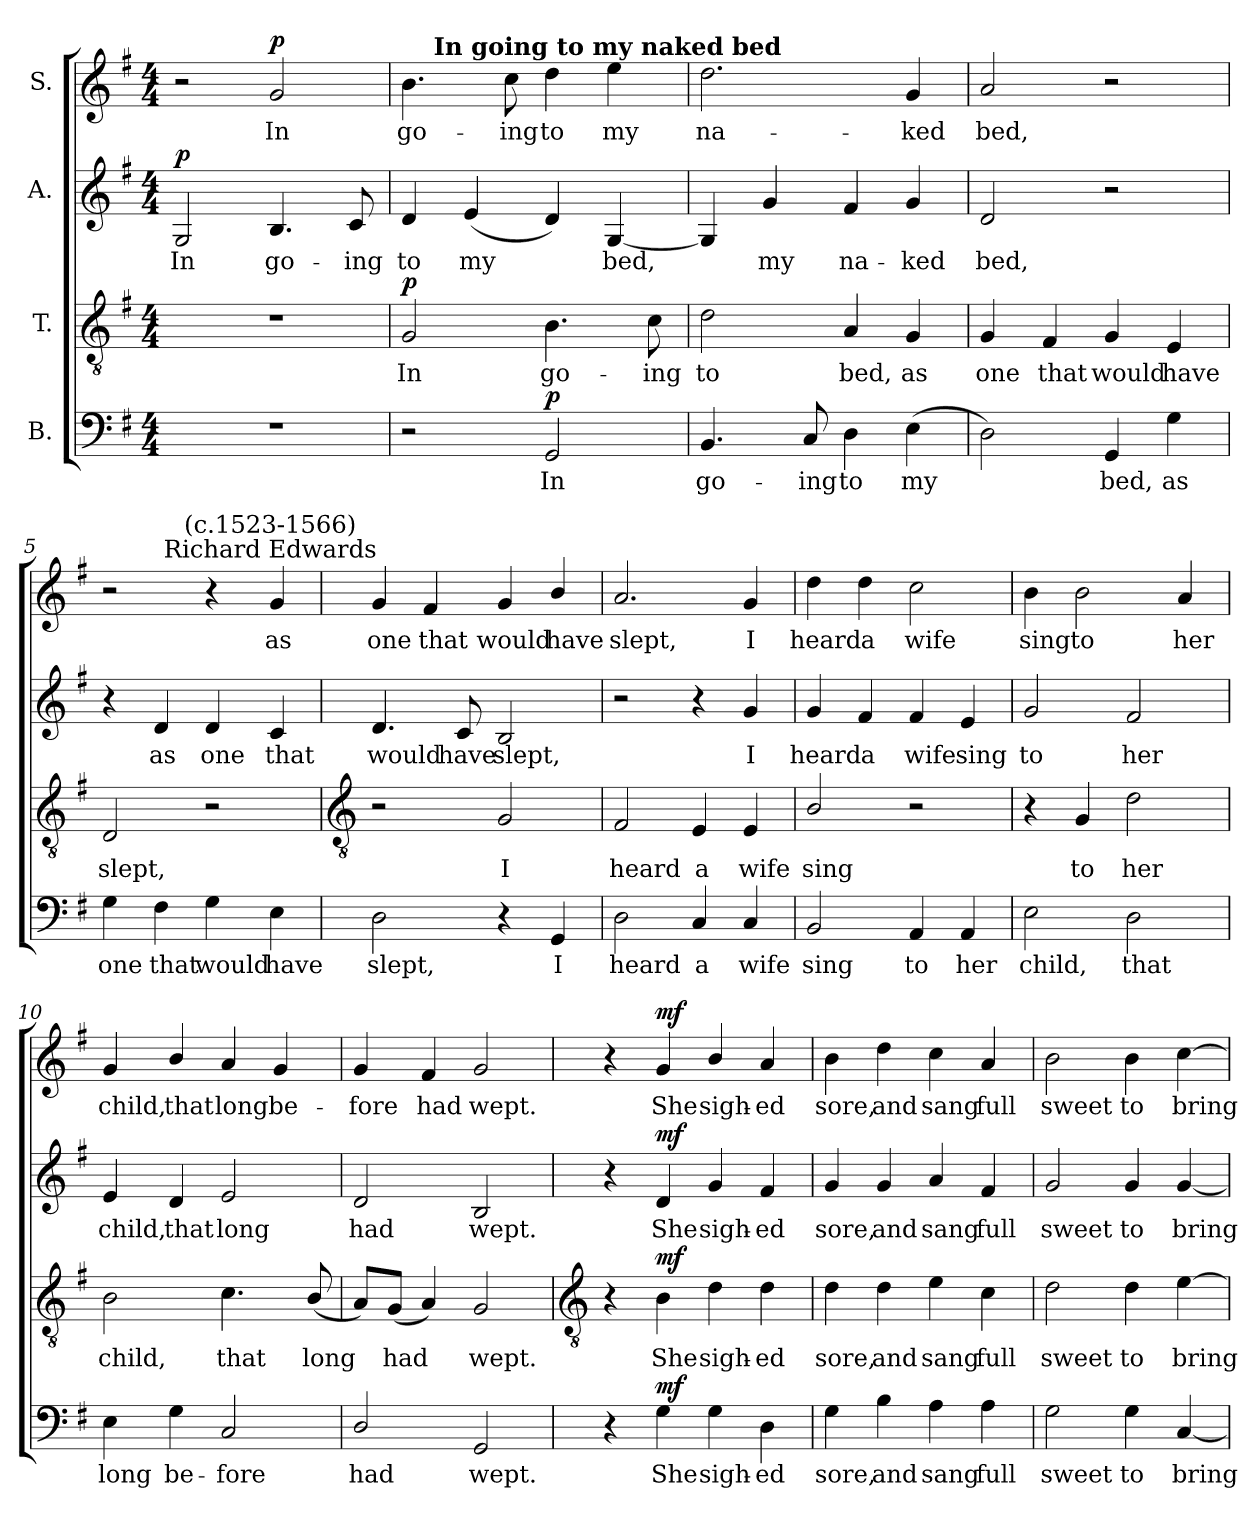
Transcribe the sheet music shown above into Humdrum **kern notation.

**kern	**text	**dynam	**kern	**text	**dynam	**kern	**text	**dynam	**kern	**text	**dynam
*part4	*part4	*part4	*part3	*part3	*part3	*part2	*part2	*part2	*part1	*part1	*part1
*staff4	*staff4	*staff4	*staff3	*staff3	*staff3	*staff2	*staff2	*staff2	*staff1	*staff1	*staff1
*I"B.	*	*	*I"T.	*	*	*I"A.	*	*	*I"S.	*	*
*clefF4	*	*	*clefGv2	*	*	*clefG2	*	*	*clefG2	*	*
*k[f#]	*	*	*k[f#]	*	*	*k[f#]	*	*	*k[f#]	*	*
*G:	*	*	*G:	*	*	*G:	*	*	*G:	*	*
*M4/4	*	*	*M4/4	*	*	*M4/4	*	*	*M4/4	*	*
=1	=1	=1	=1	=1	=1	=1	=1	=1	=1	=1	=1
!	!	!	!	!	!	!	!LO:LY:b	!LO:DY:a	!	!	!
1r	.	.	1r	.	.	2G	In	p	2r	.	.
!	!	!	!	!	!	!	!LO:LY:b	!	!	!LO:LY:b	!LO:DY:a
.	.	.	.	.	.	4.B	go-	.	2g	In	p
!	!	!	!	!	!	!	!LO:LY:b	!	!	!	!
.	.	.	.	.	.	8c	-ing	.	.	.	.
=2	=2	=2	=2	=2	=2	=2	=2	=2	=2	=2	=2
!	!	!	!	!LO:LY:b	!LO:DY:a	!	!LO:LY:b	!	!	!LO:LY:b	!
2r	.	.	2G	In	p	4d	to	.	4.b	go-	.
!	!	!	!	!	!	!	!LO:LY:b	!	!	!	!
.	.	.	.	.	.	(<4e	my	.	.	.	.
!	!	!	!	!	!	!	!	!	!	!LO:LY:b	!
.	.	.	.	.	.	.	.	.	8cc	-ing	.
!	!LO:LY:b	!LO:DY:a	!	!LO:LY:b	!	!	!	!	!	!LO:LY:b	!
2GG	In	p	4.B	go-	.	4d)	.	.	4dd	to	.
!	!	!	!	!	!	!	!	!	!LO:TX:a:B:cj:t=In going to my naked bed	!	!
!	!	!	!	!	!	!	!LO:LY:b	!	!	!LO:LY:b	!
.	.	.	.	.	.	[4G	bed,	.	4ee	my	.
!	!	!	!	!LO:LY:b	!	!	!	!	!	!	!
.	.	.	8c	-ing	.	.	.	.	.	.	.
=3	=3	=3	=3	=3	=3	=3	=3	=3	=3	=3	=3
!	!LO:LY:b	!	!	!LO:LY:b	!	!	!	!	!	!LO:LY:b	!
4.BB	go-	.	2d	to	.	4G]	.	.	2.dd	na-	.
!	!	!	!	!	!	!	!LO:LY:b	!	!	!	!
.	.	.	.	.	.	4g	my	.	.	.	.
!	!LO:LY:b	!	!	!	!	!	!	!	!	!	!
8C	-ing	.	.	.	.	.	.	.	.	.	.
!	!LO:LY:b	!	!	!LO:LY:b	!	!	!LO:LY:b	!	!	!	!
4D	to	.	4A	bed,	.	4f#	na-	.	.	.	.
!	!LO:LY:b	!	!	!LO:LY:b	!	!	!LO:LY:b	!	!	!LO:LY:b	!
(>4E	my	.	4G	as	.	4g	-ked	.	4g	-ked	.
=4	=4	=4	=4	=4	=4	=4	=4	=4	=4	=4	=4
!	!	!	!	!LO:LY:b	!	!	!LO:LY:b	!	!	!LO:LY:b	!
2D)	.	.	4G	one	.	2d	bed,	.	2a	bed,	.
!	!	!	!	!LO:LY:b	!	!	!	!	!	!	!
.	.	.	4F#	that	.	.	.	.	.	.	.
!	!LO:LY:b	!	!	!LO:LY:b	!	!	!	!	!	!	!
4GG	bed,	.	4G	would	.	2r	.	.	2r	.	.
!	!LO:LY:b	!	!	!LO:LY:b	!	!	!	!	!	!	!
4G	as	.	4E	have	.	.	.	.	.	.	.
=5	=5	=5	=5	=5	=5	=5	=5	=5	=5	=5	=5
!	!LO:LY:b	!	!	!LO:LY:b	!	!	!	!	!	!	!
4G	one	.	2D	slept,	.	4r	.	.	2r	.	.
!	!LO:LY:b	!	!	!	!	!	!LO:LY:b	!	!	!	!
4F#	that	.	.	.	.	4d	as	.	.	.	.
!	!LO:LY:b	!	!	!	!	!	!LO:LY:b	!	!	!	!
4G	would	.	2r	.	.	4d	one	.	4r	.	.
!	!	!	!	!	!	!	!	!	!LO:TX:a:cj:t=Richard Edwards	!	!
!	!	!	!	!	!	!	!	!	!LO:TX:a:cj:t=(c.1523-1566)	!	!
!	!LO:LY:b	!	!	!	!	!	!LO:LY:b	!	!	!LO:LY:b	!
4E	have	.	.	.	.	4c	that	.	4g	as	.
!!LO:LB:g=z
=6	=6	=6	=6	=6	=6	=6	=6	=6	=6	=6	=6
*	*	*	*clefGv2	*	*	*	*	*	*	*	*
!	!LO:LY:b	!	!	!	!	!	!LO:LY:b	!	!	!LO:LY:b	!
2D	slept,	.	2r	.	.	4.d	would	.	4g	one	.
!	!	!	!	!	!	!	!	!	!	!LO:LY:b	!
.	.	.	.	.	.	.	.	.	4f#	that	.
!	!	!	!	!	!	!	!LO:LY:b	!	!	!	!
.	.	.	.	.	.	8c	have	.	.	.	.
!	!	!	!	!LO:LY:b	!	!	!LO:LY:b	!	!	!LO:LY:b	!
4r	.	.	2G	I	.	2B	slept,	.	4g	would	.
!	!LO:LY:b	!	!	!	!	!	!	!	!	!LO:LY:b	!
4GG	I	.	.	.	.	.	.	.	4b/	have	.
=7	=7	=7	=7	=7	=7	=7	=7	=7	=7	=7	=7
!	!LO:LY:b	!	!	!LO:LY:b	!	!	!	!	!	!LO:LY:b	!
2D	heard	.	2F#	heard	.	2r	.	.	2.a	slept,	.
!	!LO:LY:b	!	!	!LO:LY:b	!	!	!	!	!	!	!
4C	a	.	4E	a	.	4r	.	.	.	.	.
!	!LO:LY:b	!	!	!LO:LY:b	!	!	!LO:LY:b	!	!	!LO:LY:b	!
4C	wife	.	4E	wife	.	4g	I	.	4g	I	.
=8	=8	=8	=8	=8	=8	=8	=8	=8	=8	=8	=8
!	!LO:LY:b	!	!	!LO:LY:b	!	!	!LO:LY:b	!	!	!LO:LY:b	!
2BB	sing	.	2B/	sing	.	4g	heard	.	4dd	heard	.
!	!	!	!	!	!	!	!LO:LY:b	!	!	!LO:LY:b	!
.	.	.	.	.	.	4f#	a	.	4dd	a	.
!	!LO:LY:b	!	!	!	!	!	!LO:LY:b	!	!	!LO:LY:b	!
4AA	to	.	2r	.	.	4f#	wife	.	2cc	wife	.
!	!LO:LY:b	!	!	!	!	!	!LO:LY:b	!	!	!	!
4AA	her	.	.	.	.	4e	sing	.	.	.	.
=9	=9	=9	=9	=9	=9	=9	=9	=9	=9	=9	=9
!	!LO:LY:b	!	!	!	!	!	!LO:LY:b	!	!	!LO:LY:b	!
2E	child,	.	4r	.	.	2g	to	.	4b	sing	.
!	!	!	!	!LO:LY:b	!	!	!	!	!	!LO:LY:b	!
.	.	.	4G	to	.	.	.	.	2b	to	.
!	!LO:LY:b	!	!	!LO:LY:b	!	!	!LO:LY:b	!	!	!	!
2D	that	.	2d	her	.	2f#	her	.	.	.	.
!	!	!	!	!	!	!	!	!	!	!LO:LY:b	!
.	.	.	.	.	.	.	.	.	4a	her	.
=10	=10	=10	=10	=10	=10	=10	=10	=10	=10	=10	=10
!	!LO:LY:b	!	!	!LO:LY:b	!	!	!LO:LY:b	!	!	!LO:LY:b	!
4E	long	.	2B	child,	.	4e	child,	.	4g	child,	.
!	!LO:LY:b	!	!	!	!	!	!LO:LY:b	!	!	!LO:LY:b	!
4G	be-	.	.	.	.	4d	that	.	4b/	that	.
!	!LO:LY:b	!	!	!LO:LY:b	!	!	!LO:LY:b	!	!	!LO:LY:b	!
2C	-fore	.	4.c	that	.	2e	long	.	4a/	long	.
!	!	!	!	!	!	!	!	!	!	!LO:LY:b	!
.	.	.	.	.	.	.	.	.	4g/	be-	.
!	!	!	!	!LO:LY:b	!	!	!	!	!	!	!
.	.	.	(<8B/	long	.	.	.	.	.	.	.
=11	=11	=11	=11	=11	=11	=11	=11	=11	=11	=11	=11
!	!LO:LY:b	!	!	!	!	!	!LO:LY:b	!	!	!LO:LY:b	!
2D/	had	.	8AL)	.	.	2d	had	.	4g/	-fore	.
!	!	!	!	!LO:LY:b	!	!	!	!	!	!	!
.	.	.	(<8GJ	had	.	.	.	.	.	.	.
!	!	!	!	!	!	!	!	!	!	!LO:LY:b	!
.	.	.	4A)	.	.	.	.	.	4f#/	had	.
!	!LO:LY:b	!	!	!LO:LY:b	!	!	!LO:LY:b	!	!	!LO:LY:b	!
2GG	wept.	.	2G	wept.	.	2B	wept.	.	2g/	wept.	.
!!LO:LB:g=z
=12	=12	=12	=12	=12	=12	=12	=12	=12	=12	=12	=12
*	*	*	*clefGv2	*	*	*	*	*	*	*	*
4r	.	.	4r	.	.	4r	.	.	4r	.	.
!	!LO:LY:b	!LO:DY:a	!	!LO:LY:b	!LO:DY:a	!	!LO:LY:b	!LO:DY:a	!	!LO:LY:b	!LO:DY:a
4G	She	mf	4B	She	mf	4d	She	mf	4g/	She	mf
!	!LO:LY:b	!	!	!LO:LY:b	!	!	!LO:LY:b	!	!	!LO:LY:b	!
4G	sigh-	.	4d	sigh-	.	4g	sigh-	.	4b/	sigh-	.
!	!LO:LY:b	!	!	!LO:LY:b	!	!	!LO:LY:b	!	!	!LO:LY:b	!
4D	-ed	.	4d	-ed	.	4f#	-ed	.	4a	-ed	.
=13	=13	=13	=13	=13	=13	=13	=13	=13	=13	=13	=13
!	!LO:LY:b	!	!	!LO:LY:b	!	!	!LO:LY:b	!	!	!LO:LY:b	!
4G	sore,	.	4d	sore,	.	4g	sore,	.	4b	sore,	.
!	!LO:LY:b	!	!	!LO:LY:b	!	!	!LO:LY:b	!	!	!LO:LY:b	!
4B	and	.	4d	and	.	4g	and	.	4dd	and	.
!	!LO:LY:b	!	!	!LO:LY:b	!	!	!LO:LY:b	!	!	!LO:LY:b	!
4A	sang	.	4e	sang	.	4a	sang	.	4cc	sang	.
!	!LO:LY:b	!	!	!LO:LY:b	!	!	!LO:LY:b	!	!	!LO:LY:b	!
4A	full	.	4c	full	.	4f#	full	.	4a	full	.
=14	=14	=14	=14	=14	=14	=14	=14	=14	=14	=14	=14
!	!LO:LY:b	!	!	!LO:LY:b	!	!	!LO:LY:b	!	!	!LO:LY:b	!
2G	sweet	.	2d	sweet	.	2g	sweet	.	2b	sweet	.
!	!LO:LY:b	!	!	!LO:LY:b	!	!	!LO:LY:b	!	!	!LO:LY:b	!
4G	to	.	4d	to	.	4g	to	.	4b	to	.
!	!LO:LY:b	!	!	!LO:LY:b	!	!	!LO:LY:b	!	!	!LO:LY:b	!
[4C	bring	.	[4e	bring	.	[4g	bring	.	[4cc	bring	.
=	=	=	=	=	=	=	=	=	=	=	=
*-	*-	*-	*-	*-	*-	*-	*-	*-	*-	*-	*-
